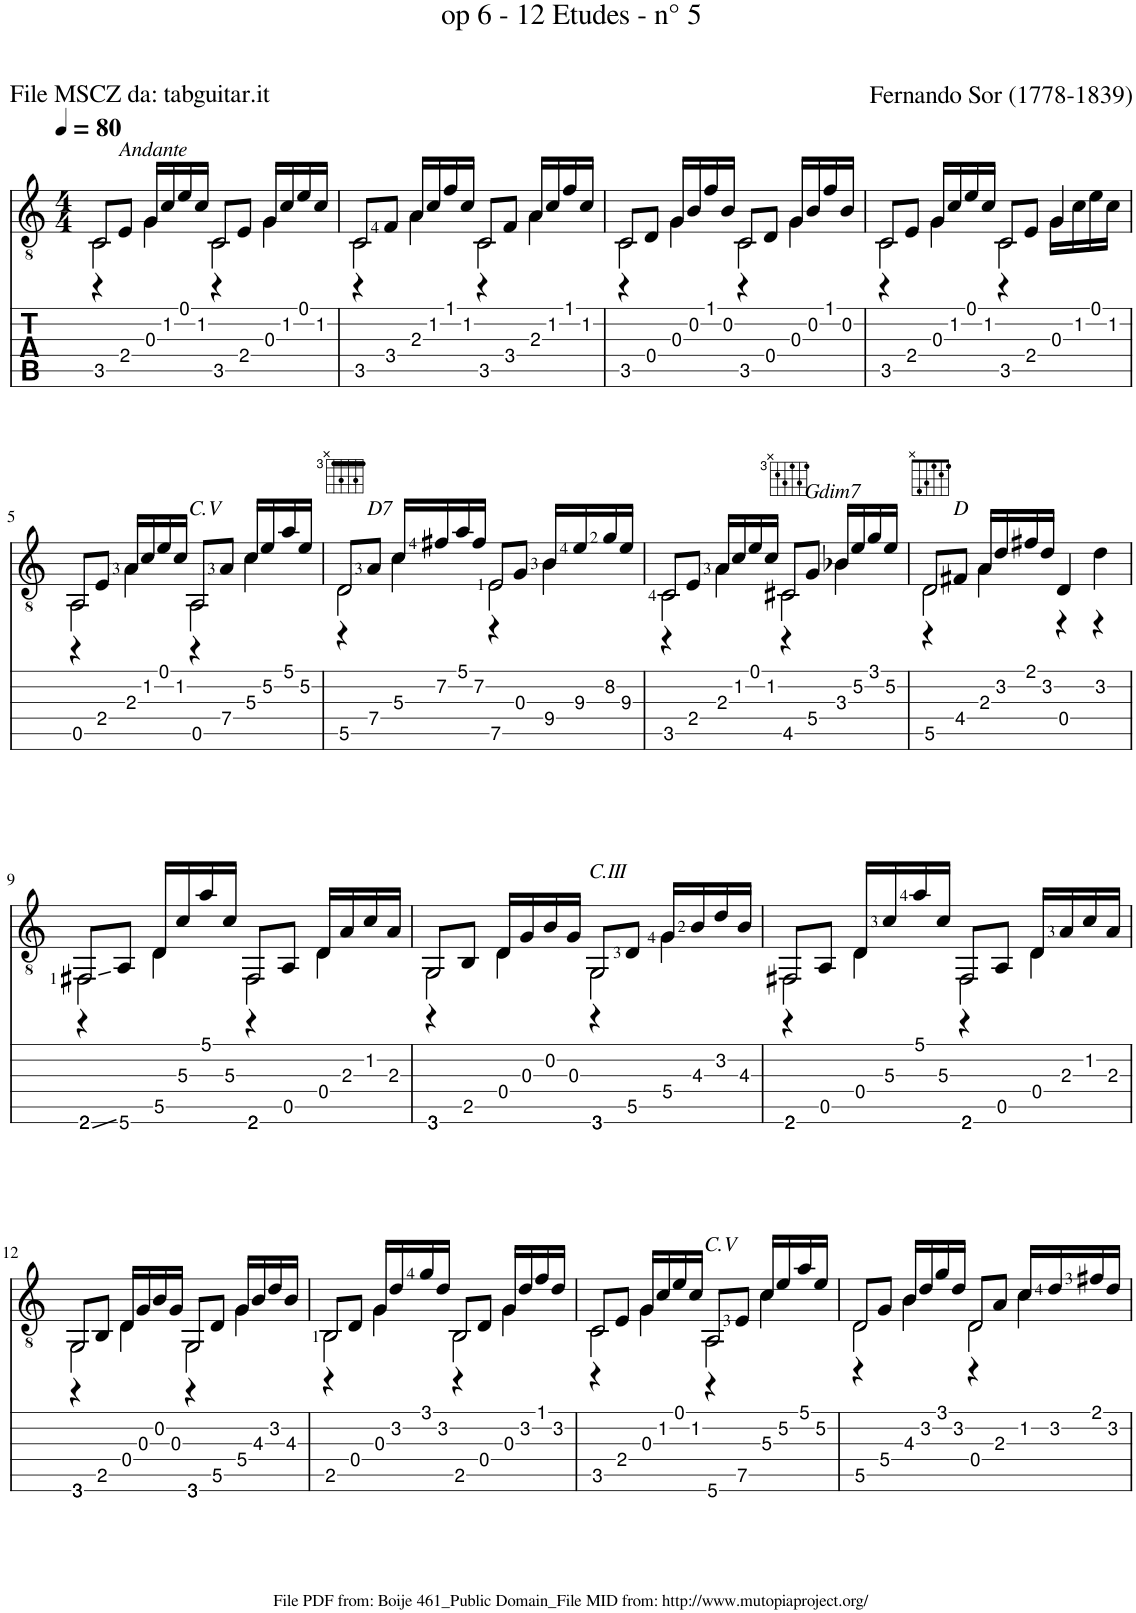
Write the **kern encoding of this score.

**kern	**kern
*part1	*part1
*staff2	*staff1
*I"Guitar	*
*I'Guit.	*
*stria6	*
*	*clefGv2
*k[]	*k[]
*M4/4	*M4/4
*MM80	*MM80
=1	=1
*^	*
*	*^	*
!	!	!	!LO:N:head=open
*	*	*	*^
*	*	*	*	*^
8CL	2C	4r	8C/L	2C\	4r
!	!	!	!LO:TX:a:i:t=Andante	!	!
8EJ	.	.	8E/J	.	.
16GLL	.	4G	16G/LL	.	4G\
16cJ	.	.	16c/	.	.
16eL	.	.	16e/	.	.
16cJJ	.	.	16c/JJ	.	.
!	!	!	!LO:N:head=open	!	!
8CL	2C	4r	8C/L	2C\	4r
8EJ	.	.	8E/J	.	.
16GLL	.	4G	16G/LL	.	4G\
16cJ	.	.	16c/	.	.
16eL	.	.	16e/	.	.
16cJJ	.	.	16c/JJ	.	.
=2	=2	=2	=2	=2	=2
!	!	!	!LO:N:head=open	!	!
8CL	2C	4r	8C/L	2C\	4r
8FJ	.	.	8F/J	.	.
16ALL	.	4A	16A/LL	.	4A\
16cJ	.	.	16c/	.	.
16fL	.	.	16f/	.	.
16cJJ	.	.	16c/JJ	.	.
!	!	!	!LO:N:head=open	!	!
8CL	2C	4r	8C/L	2C\	4r
8FJ	.	.	8F/J	.	.
16ALL	.	4A	16A/LL	.	4A\
16cJ	.	.	16c/	.	.
16fL	.	.	16f/	.	.
16cJJ	.	.	16c/JJ	.	.
=3	=3	=3	=3	=3	=3
!	!	!	!LO:N:head=open	!	!
8CL	2C	4r	8C/L	2C\	4r
8DJ	.	.	8D/J	.	.
16GLL	.	4G	16G/LL	.	4G\
16BJ	.	.	16B/	.	.
16fL	.	.	16f/	.	.
16BJJ	.	.	16B/JJ	.	.
!	!	!	!LO:N:head=open	!	!
8CL	2C	4r	8C/L	2C\	4r
8DJ	.	.	8D/J	.	.
16GLL	.	4G	16G/LL	.	4G\
16BJ	.	.	16B/	.	.
16fL	.	.	16f/	.	.
16BJJ	.	.	16B/JJ	.	.
=4	=4	=4	=4	=4	=4
!	!	!	!LO:N:head=open	!	!
8CL	2C	4r	8C/L	2C\	4r
8EJ	.	.	8E/J	.	.
16GLL	.	4G	16G/LL	.	4G\
16cJ	.	.	16c/	.	.
16eL	.	.	16e/	.	.
16cJJ	.	.	16c/JJ	.	.
!	!	!	!LO:N:head=open	!	!
8CL	2C	4r	8C/L	2C\	4r
8EJ	.	.	8E/J	.	.
16GLL	.	4G	16G\LL	.	4G/
16cJ	.	.	16c\	.	.
16eL	.	.	16e\	.	.
16cJJ	.	.	16c\JJ	.	.
!!LO:LB:g=z	!!	!!
=5	=5	=5	=5	=5	=5
!	!	!	!LO:N:head=open	!	!
8AAL	2AA	4r	8AA/L	2AA\	4r
8EJ	.	.	8E/J	.	.
16ALL	.	4A	16A/LL	.	4A\
16cJ	.	.	16c/	.	.
16eL	.	.	16e/	.	.
16cJJ	.	.	16c/JJ	.	.
!	!	!	!LO:TX:a:i:t=C.V	!	!
!	!	!	!LO:N:head=open	!	!
8AAL	2AA	4r	8AA/L	2AA\	4r
8AJ	.	.	8A/J	.	.
16cLL	.	4c	16c/LL	.	4c\
16eJ	.	.	16e/	.	.
16aL	.	.	16a/	.	.
16eJJ	.	.	16e/JJ	.	.
=6	=6	=6	=6	=6	=6
!	!	!	!LO:N:head=open	!	!
8DL	2D	4r	8D/L	2D\	4r
!	!	!	!LO:TX:a:i:t=D7	!	!
8AJ	.	.	8A/J	.	.
16cLL	.	4c	16c/LL	.	4c\
16f#J	.	.	16f#X/	.	.
16aL	.	.	16a/	.	.
16f#JJ	.	.	16f#/JJ	.	.
!	!	!	!LO:N:head=open	!	!
8EL	2E	4r	8E/L	2E\	4r
8GJ	.	.	8G/J	.	.
16BLL	.	4B	16B/LL	.	4B\
16eJ	.	.	16e/	.	.
16gL	.	.	16g/	.	.
16eJJ	.	.	16e/JJ	.	.
=7	=7	=7	=7	=7	=7
!	!	!	!LO:N:head=open	!	!
8CL	2C	4r	8C/L	2C\	4r
8EJ	.	.	8E/J	.	.
16ALL	.	4A	16A/LL	.	4A\
16cJ	.	.	16c/	.	.
16eL	.	.	16e/	.	.
16cJJ	.	.	16c/JJ	.	.
!	!	!	!LO:N:head=open	!	!
8C#L	2C#	4r	8C#X/L	2C#\	4r
!	!	!	!LO:TX:a:i:t=Gdim7	!	!
8GJ	.	.	8G/J	.	.
16B-LL	.	4B-	16B-X/LL	.	4B-\
16eJ	.	.	16e/	.	.
16gL	.	.	16g/	.	.
16eJJ	.	.	16e/JJ	.	.
=8	=8	=8	=8	=8	=8
!	!	!	!LO:N:head=open	!	!
8DL	2D	4r	8D/L	2D\	4r
!	!	!	!LO:TX:a:i:t=D	!	!
8F#J	.	.	8F#X/J	.	.
16ALL	.	4A	16A/LL	.	4A\
16dJ	.	.	16d/	.	.
16f#L	.	.	16f#X/	.	.
16dJJ	.	.	16d/JJ	.	.
4D	2ryy	4r	4D/	2ryy	4r
4d	.	4r	4d\	.	4r
!!LO:LB:g=z	!!	!!
=9	=9	=9	=9	=9	=9
!	!	!	!LO:N:head=open	!	!
8FF#L	2FF#	4r	8FF#X/L	2FF#\	4r
8AAJ	.	.	8AA/J	.	.
16DLL	.	4D	16D/LL	.	4D\
16cJ	.	.	16c/	.	.
16aL	.	.	16a/	.	.
16cJJ	.	.	16c/JJ	.	.
!	!	!	!LO:N:head=open	!	!
8FF#L	2FF#	4r	8FF#/L	2FF#\	4r
8AAJ	.	.	8AA/J	.	.
16DLL	.	4D	16D/LL	.	4D\
16AJ	.	.	16A/	.	.
16cL	.	.	16c/	.	.
16AJJ	.	.	16A/JJ	.	.
=10	=10	=10	=10	=10	=10
!	!	!	!LO:N:head=open	!	!
8GGL	2GG	4r	8GG/L	2GG\	4r
8BBJ	.	.	8BB/J	.	.
16DLL	.	4D	16D/LL	.	4D\
16GJ	.	.	16G/	.	.
16BL	.	.	16B/	.	.
16GJJ	.	.	16G/JJ	.	.
!	!	!	!LO:TX:a:i:t=C.III	!	!
!	!	!	!LO:N:head=open	!	!
8GGL	2GG	4r	8GG/L	2GG\	4r
8DJ	.	.	8D/J	.	.
16GLL	.	4G	16G/LL	.	4G\
16BJ	.	.	16B/	.	.
16dL	.	.	16d/	.	.
16BJJ	.	.	16B/JJ	.	.
=11	=11	=11	=11	=11	=11
!	!	!	!LO:N:head=open	!	!
8FF#L	2FF#	4r	8FF#X/L	2FF#\	4r
8AAJ	.	.	8AA/J	.	.
16DLL	.	4D	16D/LL	.	4D\
16cJ	.	.	16c/	.	.
16aL	.	.	16a/	.	.
16cJJ	.	.	16c/JJ	.	.
!	!	!	!LO:N:head=open	!	!
8FF#L	2FF#	4r	8FF#/L	2FF#\	4r
8AAJ	.	.	8AA/J	.	.
16DLL	.	4D	16D/LL	.	4D\
16AJ	.	.	16A/	.	.
16cL	.	.	16c/	.	.
16AJJ	.	.	16A/JJ	.	.
!!LO:LB:g=z	!!	!!
=12	=12	=12	=12	=12	=12
!	!	!	!LO:N:head=open	!	!
8GGL	2GG	4r	8GG/L	2GG\	4r
8BBJ	.	.	8BB/J	.	.
16DLL	.	4D	16D/LL	.	4D\
16GJ	.	.	16G/	.	.
16BL	.	.	16B/	.	.
16GJJ	.	.	16G/JJ	.	.
!	!	!	!LO:N:head=open	!	!
8GGL	2GG	4r	8GG/L	2GG\	4r
8DJ	.	.	8D/J	.	.
16GLL	.	4G	16G/LL	.	4G\
16BJ	.	.	16B/	.	.
16dL	.	.	16d/	.	.
16BJJ	.	.	16B/JJ	.	.
=13	=13	=13	=13	=13	=13
!	!	!	!LO:N:head=open	!	!
8BBL	2BB	4r	8BB/L	2BB\	4r
8DJ	.	.	8D/J	.	.
16GLL	.	4G	16G/LL	.	4G\
16dJ	.	.	16d/	.	.
16gL	.	.	16g/	.	.
16dJJ	.	.	16d/JJ	.	.
!	!	!	!LO:N:head=open	!	!
8BBL	2BB	4r	8BB/L	2BB\	4r
8DJ	.	.	8D/J	.	.
16GLL	.	4G	16G/LL	.	4G\
16dJ	.	.	16d/	.	.
16fL	.	.	16f/	.	.
16dJJ	.	.	16d/JJ	.	.
=14	=14	=14	=14	=14	=14
!	!	!	!LO:N:head=open	!	!
8CL	2C	4r	8C/L	2C\	4r
8EJ	.	.	8E/J	.	.
16GLL	.	4G	16G/LL	.	4G\
16cJ	.	.	16c/	.	.
16eL	.	.	16e/	.	.
16cJJ	.	.	16c/JJ	.	.
!	!	!	!LO:TX:a:i:t=C.V	!	!
!	!	!	!LO:N:head=open	!	!
8AAL	2AA	4r	8AA/L	2AA\	4r
8EJ	.	.	8E/J	.	.
16cLL	.	4c	16c/LL	.	4c\
16eJ	.	.	16e/	.	.
16aL	.	.	16a/	.	.
16eJJ	.	.	16e/JJ	.	.
=15	=15	=15	=15	=15	=15
!	!	!	!LO:N:head=open	!	!
8DL	2D	4r	8D/L	2D\	4r
8GJ	.	.	8G/J	.	.
16BLL	.	4B	16B/LL	.	4B\
16dJ	.	.	16d/	.	.
16gL	.	.	16g/	.	.
16dJJ	.	.	16d/JJ	.	.
!LO:N:head=open	!	!	!LO:N:head=open	!	!
8DL	2D	4r	8D/L	2D\	4r
8AJ	.	.	8A/J	.	.
16cLL	.	4c	16c/LL	.	4c\
16dJ	.	.	16d/	.	.
16f#L	.	.	16f#X/	.	.
16dJJ	.	.	16d/JJ	.	.
*v	*v	*v	*	*	*
*	*v	*v	*v
=	=
*-	*-
